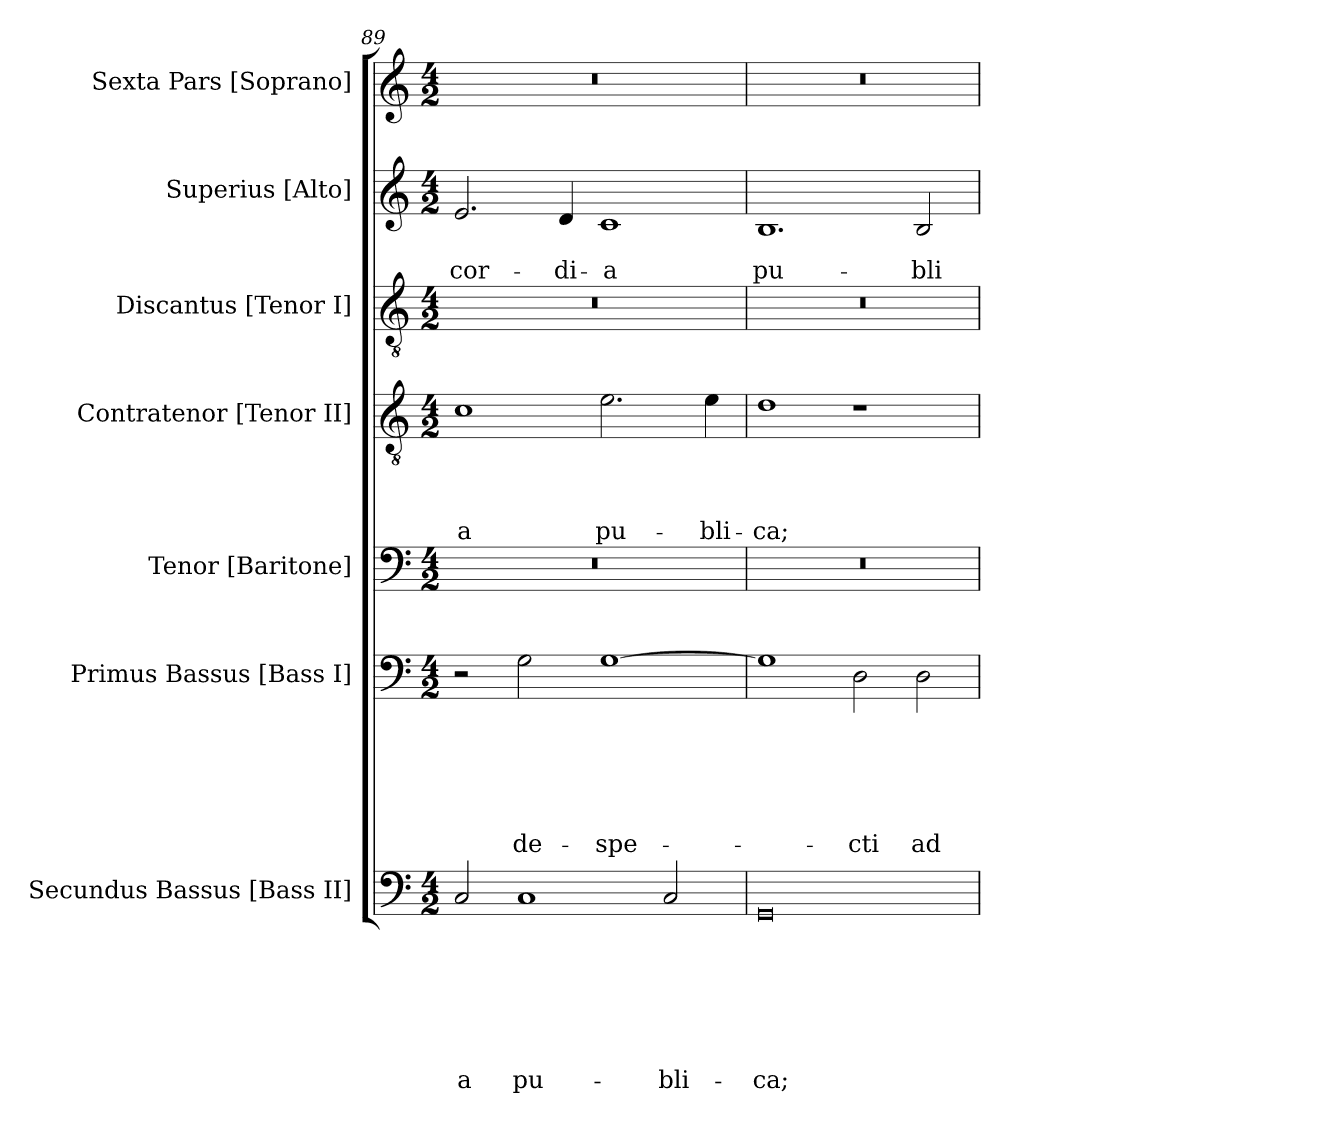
**kern	**text	**text	**text	**text	**text	**text	**text	**kern	**text	**text	**text	**text	**text	**text	**kern	**kern	**text	**text	**text	**text	**kern	**kern	**text	**text	**kern
*part7	*part7	*part7	*part7	*part7	*part7	*part7	*part7	*part6	*part6	*part6	*part6	*part6	*part6	*part6	*part5	*part4	*part4	*part4	*part4	*part4	*part3	*part2	*part2	*part2	*part1
*staff7	*staff7	*staff7	*staff7	*staff7	*staff7	*staff7	*staff7	*staff6	*staff6	*staff6	*staff6	*staff6	*staff6	*staff6	*staff5	*staff4	*staff4	*staff4	*staff4	*staff4	*staff3	*staff2	*staff2	*staff2	*staff1
*I"Secundus Bassus [Bass II]	*	*	*	*	*	*	*	*I"Primus Bassus [Bass I]	*	*	*	*	*	*	*I"Tenor [Baritone]	*I"Contratenor [Tenor II]	*	*	*	*	*I"Discantus [Tenor I]	*I"Superius [Alto]	*	*	*I"Sexta Pars [Soprano]
*I'B II	*	*	*	*	*	*	*	*I'B I	*	*	*	*	*	*	*I'Bar	*I'T II	*	*	*	*	*I'T I	*I'A	*	*	*I'S
*clefF4	*	*	*	*	*	*	*	*clefF4	*	*	*	*	*	*	*clefF4	*clefGv2	*	*	*	*	*clefGv2	*clefG2	*	*	*clefG2
*k[]	*	*	*	*	*	*	*	*k[]	*	*	*	*	*	*	*k[]	*k[]	*	*	*	*	*k[]	*k[]	*	*	*k[]
*C:	*	*	*	*	*	*	*	*C:	*	*	*	*	*	*	*C:	*C:	*	*	*	*	*C:	*C:	*	*	*C:
*M4/2	*	*	*	*	*	*	*	*M4/2	*	*	*	*	*	*	*M4/2	*M4/2	*	*	*	*	*M4/2	*M4/2	*	*	*M4/2
=89	=89	=89	=89	=89	=89	=89	=89	=89	=89	=89	=89	=89	=89	=89	=89	=89	=89	=89	=89	=89	=89	=89	=89	=89	=89
!	!	!	!	!	!	!	!LO:LY:b:rj	!	!	!	!	!	!	!	!	!	!	!	!	!LO:LY:b	!	!	!	!LO:LY:b	!
2C/	.	.	.	.	.	.	-a	2r	.	.	.	.	.	.	0r	1c	.	.	.	-a	0r	2.e/	.	-cor-	0r
!	!	!	!	!	!	!	!LO:LY:b:rj	!	!	!	!	!	!	!LO:LY:b	!	!	!	!	!	!	!	!	!	!	!
1C	.	.	.	.	.	.	pu-	2G\	.	.	.	.	.	de-	.	.	.	.	.	.	.	.	.	.	.
!	!	!	!	!	!	!	!	!	!	!	!	!	!	!	!	!	!	!	!	!	!	!	!	!LO:LY:b	!
.	.	.	.	.	.	.	.	.	.	.	.	.	.	.	.	.	.	.	.	.	.	4d/	.	-di-	.
!	!	!	!	!	!	!	!	!	!	!	!	!	!	!LO:LY:b	!	!	!	!	!	!LO:LY:b	!	!	!	!LO:LY:b	!
.	.	.	.	.	.	.	.	[>1G	.	.	.	.	.	-spe-	.	2.e\	.	.	.	pu-	.	1c	.	-a	.
!	!	!	!	!	!	!	!LO:LY:b:rj	!	!	!	!	!	!	!	!	!	!	!	!	!	!	!	!	!	!
2C/	.	.	.	.	.	.	-bli-	.	.	.	.	.	.	.	.	.	.	.	.	.	.	.	.	.	.
!	!	!	!	!	!	!	!	!	!	!	!	!	!	!	!	!	!	!	!	!LO:LY:b	!	!	!	!	!
.	.	.	.	.	.	.	.	.	.	.	.	.	.	.	.	4e\	.	.	.	-bli-	.	.	.	.	.
=90	=90	=90	=90	=90	=90	=90	=90	=90	=90	=90	=90	=90	=90	=90	=90	=90	=90	=90	=90	=90	=90	=90	=90	=90	=90
!	!	!	!	!	!	!	!LO:LY:b:rj	!	!	!	!	!	!	!	!	!	!	!	!	!LO:LY:b	!	!	!	!LO:LY:b	!
0GG	.	.	.	.	.	.	-ca;	1G]	.	.	.	.	.	.	0r	1d	.	.	.	-ca;	0r	1.B	.	pu-	0r
!	!	!	!	!	!	!	!	!	!	!	!	!	!	!LO:LY:b	!	!	!	!	!	!	!	!	!	!	!
.	.	.	.	.	.	.	.	2D\	.	.	.	.	.	-cti	.	1r	.	.	.	.	.	.	.	.	.
!	!	!	!	!	!	!	!	!	!	!	!	!	!	!LO:LY:b	!	!	!	!	!	!	!	!	!	!LO:LY:b	!
.	.	.	.	.	.	.	.	2D\	.	.	.	.	.	ad	.	.	.	.	.	.	.	2B/	.	-bli-	.
=	=	=	=	=	=	=	=	=	=	=	=	=	=	=	=	=	=	=	=	=	=	=	=	=	=
*-	*-	*-	*-	*-	*-	*-	*-	*-	*-	*-	*-	*-	*-	*-	*-	*-	*-	*-	*-	*-	*-	*-	*-	*-	*-
